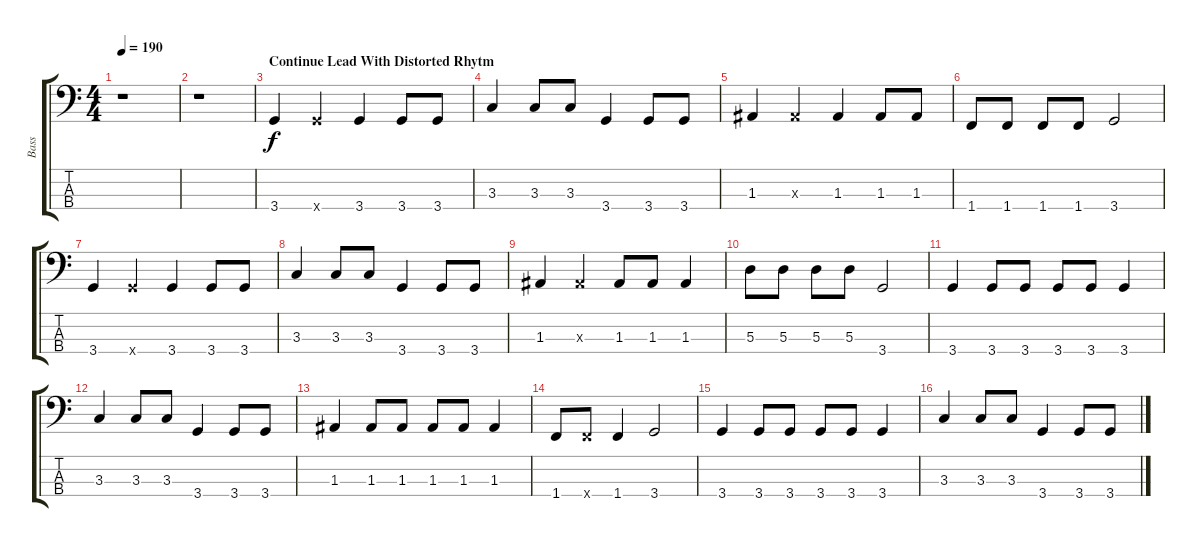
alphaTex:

\track ("Bass" "Bass") {instrument slapbass2}
\staff {score tabs}
\tuning (G2 D2 A1 E1) {hide}
\ts (4 4)
\tempo 190
\clef f4
\ks c
r.1{dy f} |
r.1 |
\section ("" "Continue Lead With Distorted Rhytm")
3.4.4 3.4{x}.4 3.4.4 3.4.8 3.4.8 |
3.3.4 3.3.8 3.3.8 3.4.4 3.4.8 3.4.8 |
1.3.4 1.3{x}.4 1.3.4 1.3.8 1.3.8 |
1.4.8 1.4.8 1.4.8 1.4.8 3.4.2 |
3.4.4 3.4{x}.4 3.4.4 3.4.8 3.4.8 |
3.3.4 3.3.8 3.3.8 3.4.4 3.4.8 3.4.8 |
1.3.4 1.3{x}.4 1.3.8 1.3.8 1.3.4 |
5.3.8 5.3.8 5.3.8 5.3.8 3.4.2 |
3.4.4 3.4.8 3.4.8 3.4.8 3.4.8 3.4.4 |
3.3.4 3.3.8 3.3.8 3.4.4 3.4.8 3.4.8 |
1.3.4 1.3.8 1.3.8 1.3.8 1.3.8 1.3.4 |
1.4.8 1.4{x}.8 1.4.4 3.4.2 |
3.4.4 3.4.8 3.4.8 3.4.8 3.4.8 3.4.4 |
3.3.4 3.3.8 3.3.8 3.4.4 3.4.8 3.4.8
